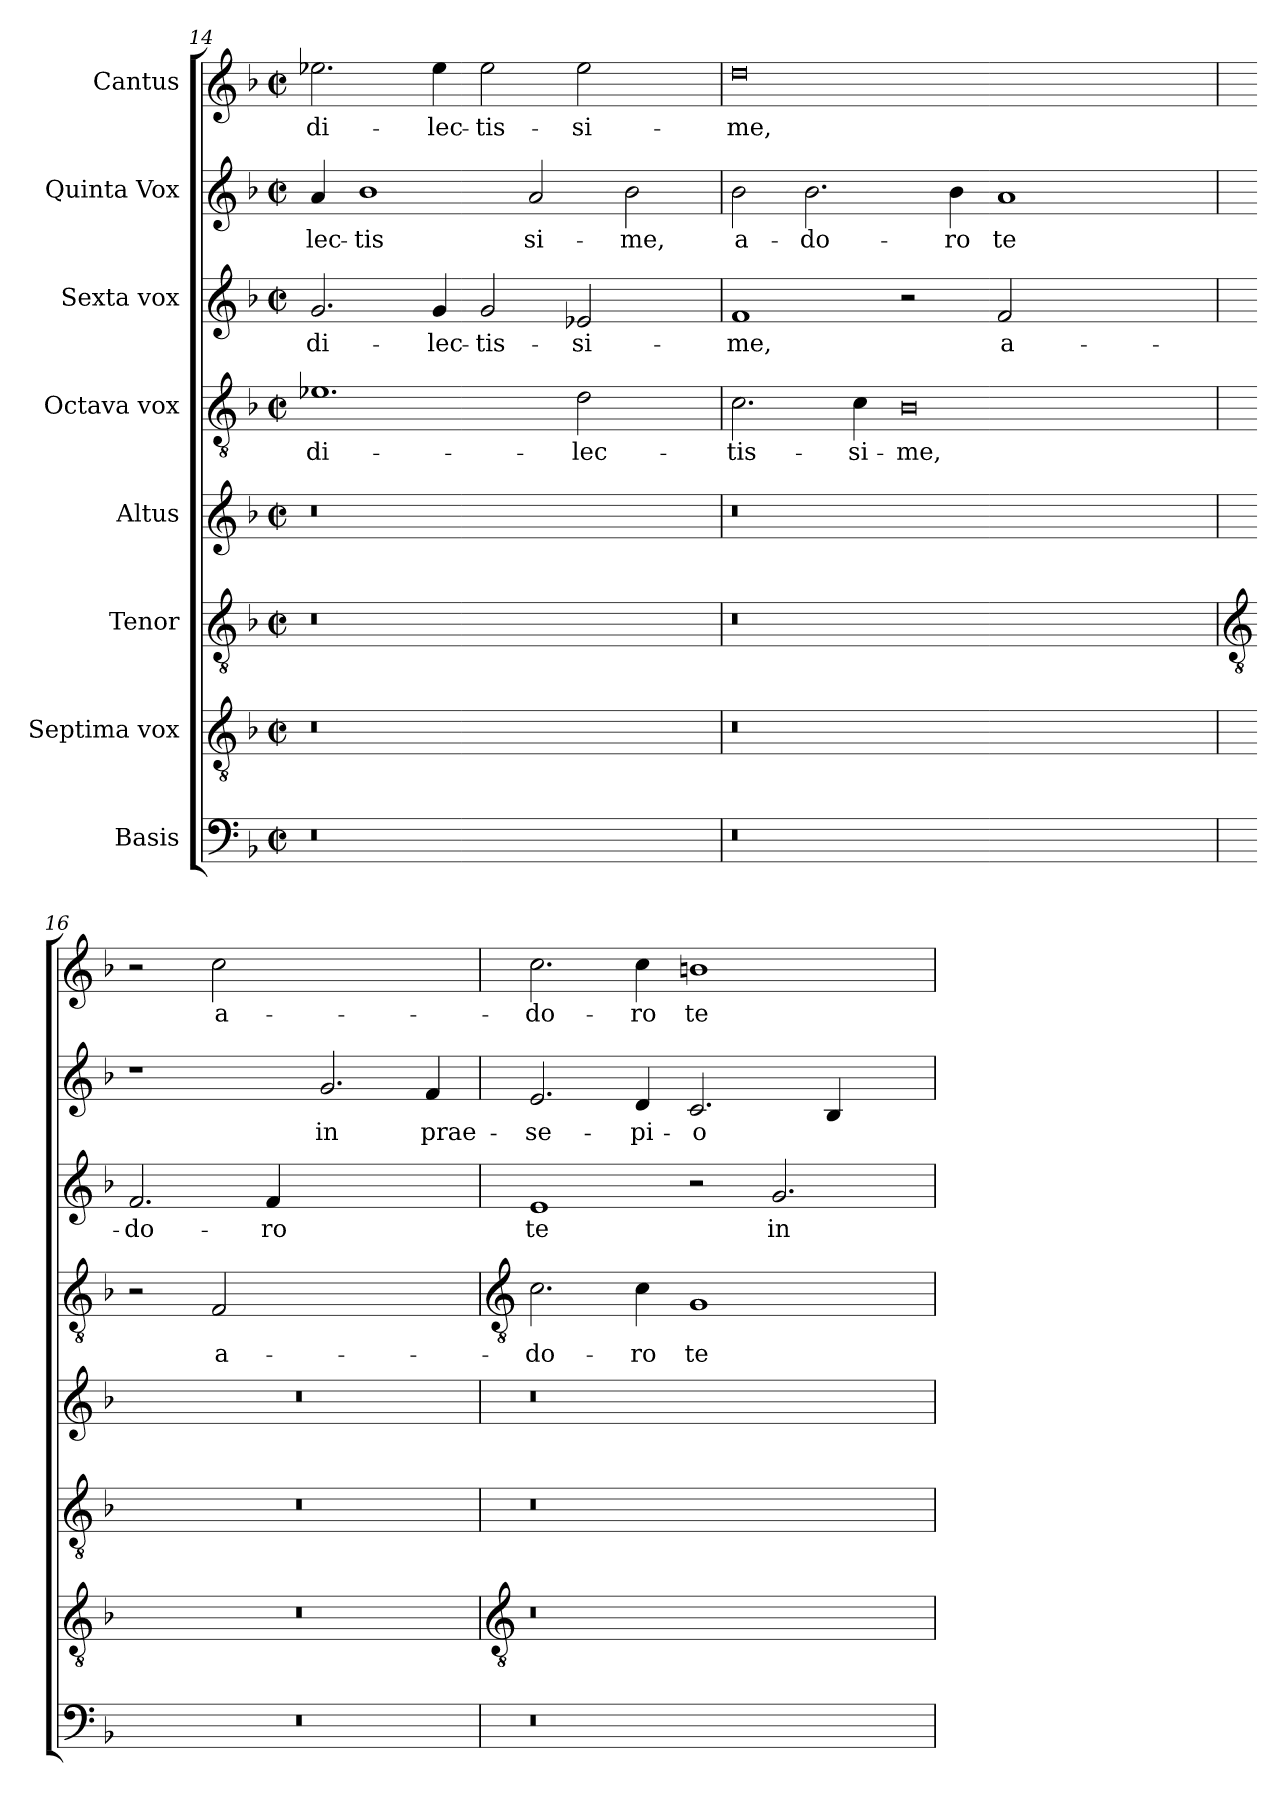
**kern	**kern	**kern	**kern	**kern	**text	**kern	**text	**kern	**text	**kern	**text
*part8	*part7	*part6	*part5	*part4	*part4	*part3	*part3	*part2	*part2	*part1	*part1
*staff8	*staff7	*staff6	*staff5	*staff4	*staff4	*staff3	*staff3	*staff2	*staff2	*staff1	*staff1
*I"Basis	*I"Septima vox	*I"Tenor	*I"Altus	*I"Octava vox	*	*I"Sexta vox	*	*I"Quinta Vox	*	*I"Cantus	*
*clefF4	*clefGv2	*clefGv2	*clefG2	*clefGv2	*	*clefG2	*	*clefG2	*	*clefG2	*
*k[b-]	*k[b-]	*k[b-]	*k[b-]	*k[b-]	*	*k[b-]	*	*k[b-]	*	*k[b-]	*
*F:	*F:	*F:	*F:	*F:	*	*F:	*	*F:	*	*F:	*
*M4/2	*M4/2	*M4/2	*M4/2	*M4/2	*	*M4/2	*	*M4/2	*	*M4/2	*
*met(c|)	*met(c|)	*met(c|)	*met(c|)	*met(c|)	*	*met(c|)	*	*met(c|)	*	*met(c|)	*
=14B	=14B	=14B	=14B	=14B	=14B	=14B	=14B	=14B	=14B	=14B	=14B
!	!	!	!	!	!LO:LY:b	!	!LO:LY:b	!	!LO:LY:b	!	!LO:LY:b
0r	0r	0r	0r	1.e-X	di-	2.g	di-	4a	-lec-	2.ee-	di-
!	!	!	!	!	!	!	!	!	!LO:LY:b	!	!
.	.	.	.	.	.	.	.	1b-	-tis	.	.
!	!	!	!	!	!	!	!LO:LY:b	!	!	!	!LO:LY:b
.	.	.	.	.	.	4g	-lec-	.	.	4ee-	-lec-
!	!	!	!	!	!	!	!LO:LY:b	!	!	!	!LO:LY:b
.	.	.	.	.	.	2g	-tis-	.	.	2ee-	-tis-
!	!	!	!	!	!	!	!	!	!LO:LY:b	!	!
.	.	.	.	.	.	.	.	2a	si-	.	.
!	!	!	!	!	!LO:LY:b	!	!LO:LY:b	!	!	!	!LO:LY:b
.	.	.	.	2d	-lec-	2e-X	-si-	.	.	2ee-	-si-
!	!	!	!	!	!	!	!	!	!LO:LY:b	!	!
.	.	.	.	.	.	.	.	2b-	-me,	.	.
4ryy	4ryy	4ryy	4ryy	4ryy	.	4ryy	.	.	.	4ryy	.
!!LO:LB:g=z
=15A	=15A	=15A	=15A	=15A	=15A	=15A	=15A	=15A	=15A	=15A	=15A
!	!	!	!	!	!LO:LY:b	!	!LO:LY:b	!	!LO:LY:b	!	!LO:LY:b
0r	0r	0r	0r	2.c	-tis-	1f	-me,	2b-	a-	0dd	-me,
!	!	!	!	!	!	!	!	!	!LO:LY:b	!	!
.	.	.	.	.	.	.	.	2.b-	-do-	.	.
!	!	!	!	!	!LO:LY:b	!	!	!	!	!	!
.	.	.	.	4c	-si-	.	.	.	.	.	.
!	!	!	!	!	!LO:LY:b	!	!	!	!	!	!
.	.	.	.	0B-	-me,	2r	.	.	.	.	.
!	!	!	!	!	!	!	!	!	!LO:LY:b	!	!
.	.	.	.	.	.	.	.	4b-	-ro	.	.
!	!	!	!	!	!	!	!LO:LY:b	!	!LO:LY:b	!	!
.	.	.	.	.	.	2f	a-	1a	te	.	.
1ryy	1ryy	1ryy	1ryy	.	.	1ryy	.	.	.	1ryy	.
.	.	.	.	.	.	.	.	2ryy	.	.	.
!!LO:LB:g=z
=16A	=16A	=16A	=16A	=16A	=16A	=16A	=16A	=16A	=16A	=16A	=16A
*	*	*clefGv2	*	*	*	*	*	*	*	*	*
!	!	!	!	!	!	!	!LO:LY:b	!	!	!	!
0r	0r	0r	0r	2r	.	2.f	-do-	1r	.	2r	.
!	!	!	!	!	!LO:LY:b	!	!	!	!	!	!LO:LY:b
.	.	.	.	2F	a-	.	.	.	.	2cc	a-
!	!	!	!	!	!	!	!LO:LY:b	!	!	!	!
.	.	.	.	.	.	4f	-ro	.	.	.	.
!	!	!	!	!	!	!	!	!	!LO:LY:b	!	!
.	.	.	.	1ryy	.	1ryy	.	2.g	in	1ryy	.
!	!	!	!	!	!	!	!	!	!LO:LY:b	!	!
.	.	.	.	.	.	.	.	4f	prae-	.	.
!!LO:LB:g=z
=17	=17	=17	=17	=17	=17	=17	=17	=17	=17	=17	=17
*	*clefGv2	*	*	*clefGv2	*	*	*	*	*	*	*
!	!	!	!	!	!LO:LY:b	!	!LO:LY:b	!	!LO:LY:b	!	!LO:LY:b
0r	0r	0r	0r	2.c	-do-	1e	te	2.e	-se-	2.cc	-do-
!	!	!	!	!	!LO:LY:b	!	!	!	!LO:LY:b	!	!LO:LY:b
.	.	.	.	4c	-ro	.	.	4d	-pi-	4cc	-ro
!	!	!	!	!	!LO:LY:b	!	!	!	!LO:LY:b	!	!LO:LY:b
.	.	.	.	1G	te	2r	.	2.c	-o	1bn	te
!	!	!	!	!	!	!	!LO:LY:b	!	!	!	!
.	.	.	.	.	.	2.g	in	.	.	.	.
.	.	.	.	.	.	.	.	4B-	.	.	.
4ryy	4ryy	4ryy	4ryy	4ryy	.	.	.	4ryy	.	4ryy	.
=	=	=	=	=	=	=	=	=	=	=	=
*-	*-	*-	*-	*-	*-	*-	*-	*-	*-	*-	*-
